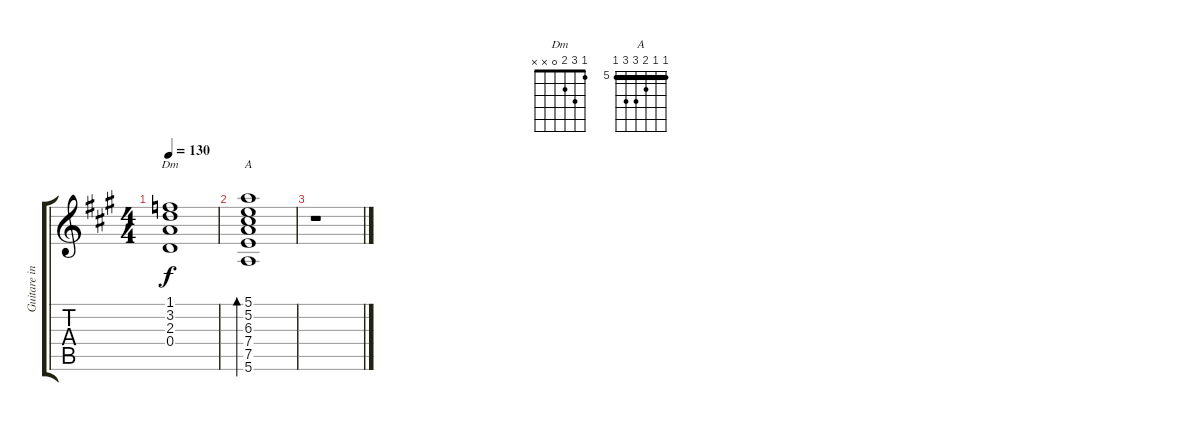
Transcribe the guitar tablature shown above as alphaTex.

\track ("Guitare intro" "Guitare in") {instrument electricguitarjazz}
\staff {score tabs}
\tuning (E4 B3 G3 D3 A2 E2) {hide}
\chord ("Dm" 1 3 2 0 x x)
\chord ("A" 5 5 6 7 7 5) {firstfret 5 barre 5}
\ts (4 4)
\tempo 130
\clef g2
\ks a
(1.1 3.2 2.3 0.4).1{ch "Dm" dy f} |
(5.1 5.2 6.3 7.4 7.5 5.6).1{bd 480 ch "A"} |
r.1
